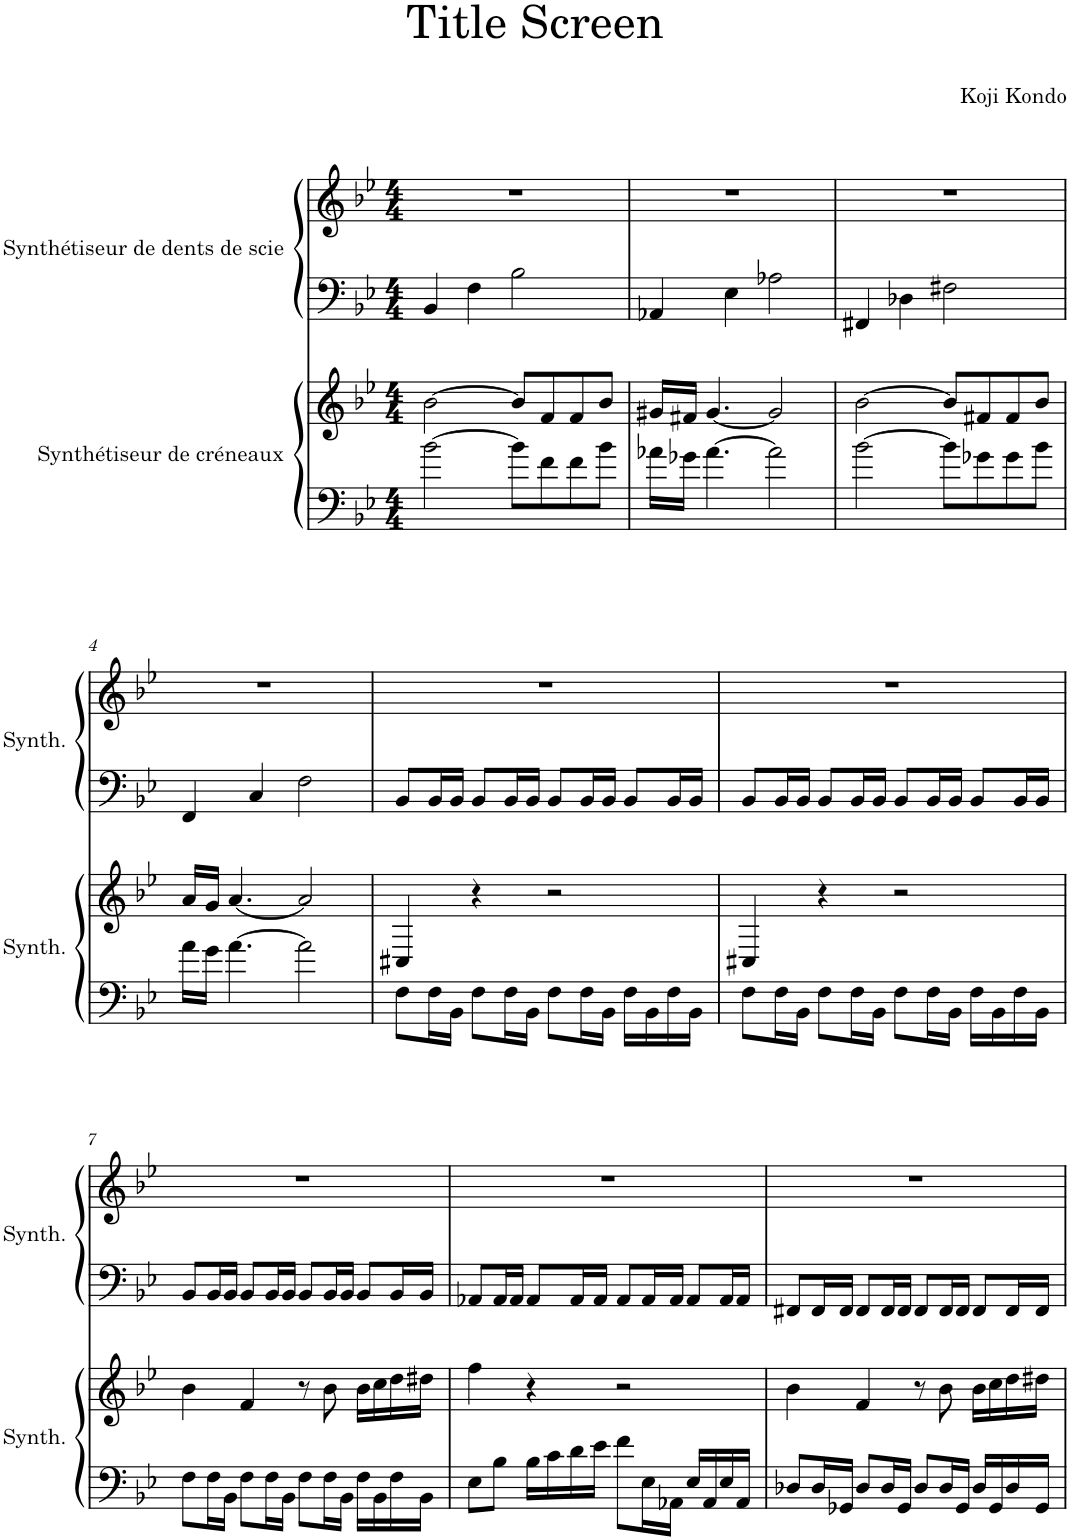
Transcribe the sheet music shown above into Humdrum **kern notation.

**kern	**kern	**kern	**kern
*part2	*part2	*part1	*part1
*staff4	*staff3	*staff2	*staff1
*I"Synthétiseur de créneaux	*	*I"Synthétiseur de dents de scie	*
*I'Synth.	*	*I'Synth.	*
*clefF4	*clefG2	*clefF4	*clefG2
*k[b-e-]	*k[b-e-]	*k[b-e-]	*k[b-e-]
*M4/4	*M4/4	*M4/4	*M4/4
=1	=1	=1	=1
[2b-\	[2b-\	4BB-/	1r
.	.	4F\	.
8b-\L]	8b-/L]	2B-\	.
8f\	8f/	.	.
8f\	8f/	.	.
8b-\J	8b-/J	.	.
=2	=2	=2	=2
16a-X\LL	16g#X/LL	4AA-X/	1r
16g-X\JJ	16f#X/JJ	.	.
[4.a-\	[4.g#/	.	.
.	.	4E-\	.
2a-\]	2g#/]	2A-X\	.
=3	=3	=3	=3
[2b-\	[2b-\	4FF#X/	1r
.	.	4D-X\	.
8b-\L]	8b-/L]	2F#X\	.
8g-X\	8f#X/	.	.
8g-\	8f#/	.	.
8b-\J	8b-/J	.	.
!!LO:LB:g=z
=4	=4	=4	=4
16a\LL	16a/LL	4FF/	1r
16g\JJ	16g/JJ	.	.
[4.a\	[4.a/	.	.
.	.	4C/	.
2a\]	2a/]	2F\	.
=5	=5	=5	=5
8F\L	4C#X/	8BB-/L	1r
16F\L	.	16BB-/L	.
16BB-\JJ	.	16BB-/JJ	.
8F\L	4r	8BB-/L	.
16F\L	.	16BB-/L	.
16BB-\JJ	.	16BB-/JJ	.
8F\L	2r	8BB-/L	.
16F\L	.	16BB-/L	.
16BB-\JJ	.	16BB-/JJ	.
16F\LL	.	8BB-/L	.
16BB-\	.	.	.
16F\	.	16BB-/L	.
16BB-\JJ	.	16BB-/JJ	.
=6	=6	=6	=6
8F\L	4C#X/	8BB-/L	1r
16F\L	.	16BB-/L	.
16BB-\JJ	.	16BB-/JJ	.
8F\L	4r	8BB-/L	.
16F\L	.	16BB-/L	.
16BB-\JJ	.	16BB-/JJ	.
8F\L	2r	8BB-/L	.
16F\L	.	16BB-/L	.
16BB-\JJ	.	16BB-/JJ	.
16F\LL	.	8BB-/L	.
16BB-\	.	.	.
16F\	.	16BB-/L	.
16BB-\JJ	.	16BB-/JJ	.
!!LO:LB:g=z
=7	=7	=7	=7
8F\L	4b-\	8BB-/L	1r
16F\L	.	16BB-/L	.
16BB-\JJ	.	16BB-/JJ	.
8F\L	4f/	8BB-/L	.
16F\L	.	16BB-/L	.
16BB-\JJ	.	16BB-/JJ	.
8F\L	8r	8BB-/L	.
16F\L	8b-\	16BB-/L	.
16BB-\JJ	.	16BB-/JJ	.
16F\LL	16b-\LL	8BB-/L	.
16BB-\	16cc\	.	.
16F\	16dd\	16BB-/L	.
16BB-\JJ	16dd#X\JJ	16BB-/JJ	.
=8	=8	=8	=8
8E-\L	4ff\	8AA-X/L	1r
8B-\J	.	16AA-/L	.
.	.	16AA-/JJ	.
16B-\LL	4r	8AA-/L	.
16c\	.	.	.
16d\	.	16AA-/L	.
16e-\JJ	.	16AA-/JJ	.
8f\L	2r	8AA-/L	.
16E-\L	.	16AA-/L	.
16AA-X\JJ	.	16AA-/JJ	.
16E-/LL	.	8AA-/L	.
16AA-/	.	.	.
16E-/	.	16AA-/L	.
16AA-/JJ	.	16AA-/JJ	.
=9	=9	=9	=9
8D-X/L	4b-\	8FF#X/L	1r
16D-/L	.	16FF#/L	.
16GG-X/JJ	.	16FF#/JJ	.
8D-/L	4f/	8FF#/L	.
16D-/L	.	16FF#/L	.
16GG-/JJ	.	16FF#/JJ	.
8D-/L	8r	8FF#/L	.
16D-/L	8b-\	16FF#/L	.
16GG-/JJ	.	16FF#/JJ	.
16D-/LL	16b-\LL	8FF#/L	.
16GG-/	16cc\	.	.
16D-/	16dd\	16FF#/L	.
16GG-/JJ	16dd#X\JJ	16FF#/JJ	.
=	=	=	=
*-	*-	*-	*-
